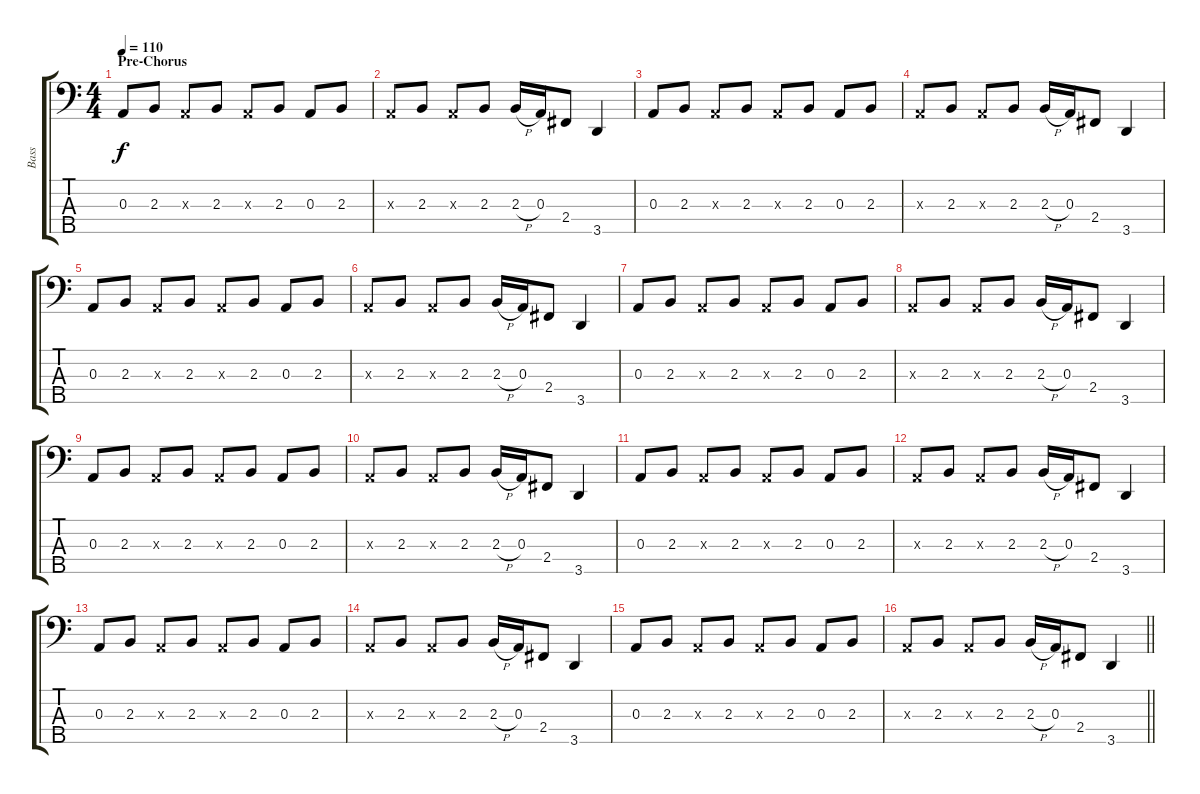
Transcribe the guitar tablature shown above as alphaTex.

\track ("Bass" "Bass") {instrument electricbassfinger}
\staff {score tabs}
\tuning (G2 D2 A1 E1 B0) {hide}
\ts (4 4)
\section ("" "Pre-Chorus")
\tempo 110
\clef f4
\ks c
0.3.8{dy f} 2.3.8 0.3{x}.8 2.3.8 0.3{x}.8 2.3.8 0.3.8 2.3.8 |
0.3{x}.8 2.3.8 0.3{x}.8 2.3.8 2.3{h}.16 0.3.16 2.4.8 3.5.4 |
0.3.8 2.3.8 0.3{x}.8 2.3.8 0.3{x}.8 2.3.8 0.3.8 2.3.8 |
0.3{x}.8 2.3.8 0.3{x}.8 2.3.8 2.3{h}.16 0.3.16 2.4.8 3.5.4 |
0.3.8 2.3.8 0.3{x}.8 2.3.8 0.3{x}.8 2.3.8 0.3.8 2.3.8 |
0.3{x}.8 2.3.8 0.3{x}.8 2.3.8 2.3{h}.16 0.3.16 2.4.8 3.5.4 |
0.3.8 2.3.8 0.3{x}.8 2.3.8 0.3{x}.8 2.3.8 0.3.8 2.3.8 |
0.3{x}.8 2.3.8 0.3{x}.8 2.3.8 2.3{h}.16 0.3.16 2.4.8 3.5.4 |
0.3.8 2.3.8 0.3{x}.8 2.3.8 0.3{x}.8 2.3.8 0.3.8 2.3.8 |
0.3{x}.8 2.3.8 0.3{x}.8 2.3.8 2.3{h}.16 0.3.16 2.4.8 3.5.4 |
0.3.8 2.3.8 0.3{x}.8 2.3.8 0.3{x}.8 2.3.8 0.3.8 2.3.8 |
0.3{x}.8 2.3.8 0.3{x}.8 2.3.8 2.3{h}.16 0.3.16 2.4.8 3.5.4 |
0.3.8 2.3.8 0.3{x}.8 2.3.8 0.3{x}.8 2.3.8 0.3.8 2.3.8 |
0.3{x}.8 2.3.8 0.3{x}.8 2.3.8 2.3{h}.16 0.3.16 2.4.8 3.5.4 |
0.3.8 2.3.8 0.3{x}.8 2.3.8 0.3{x}.8 2.3.8 0.3.8 2.3.8 |
\barLineRight lightlight
0.3{x}.8 2.3.8 0.3{x}.8 2.3.8 2.3{h}.16 0.3.16 2.4.8 3.5.4
